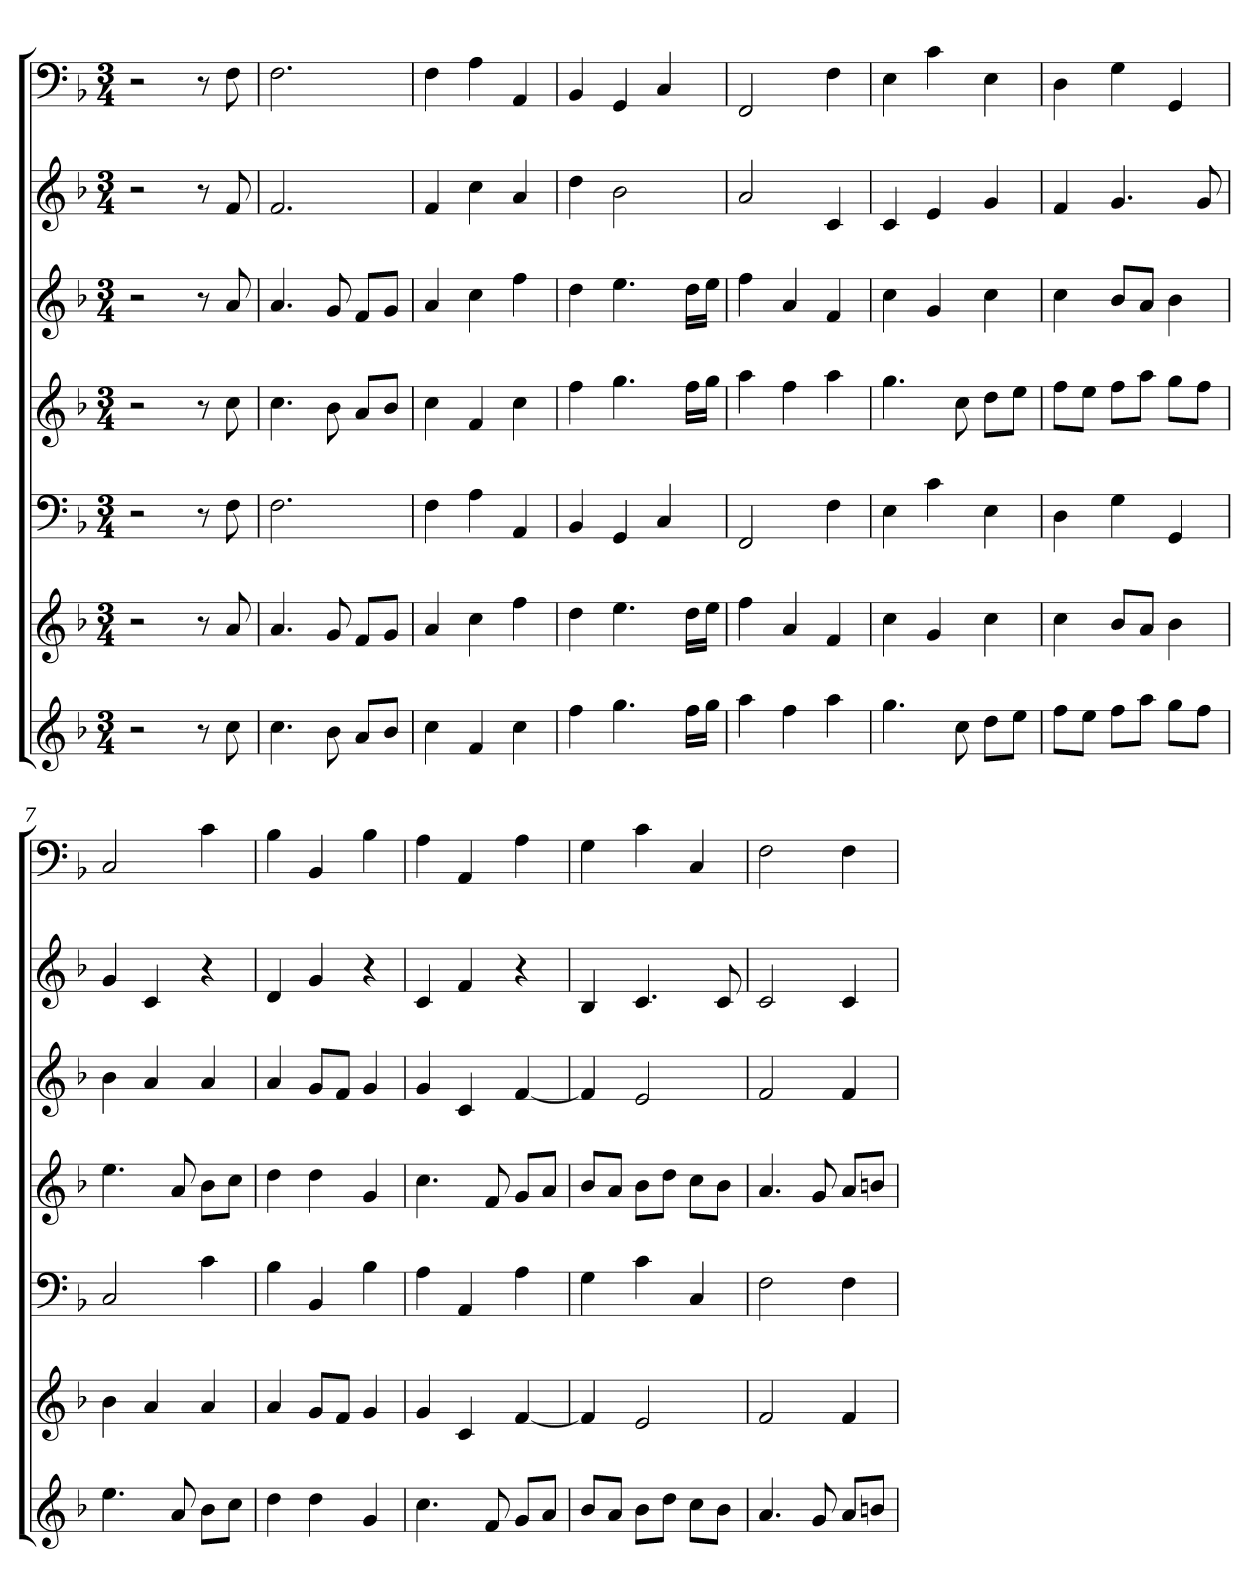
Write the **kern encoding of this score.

**kern	**kern	**kern	**kern	**kern	**kern	**kern
*part7	*part6	*part5	*part4	*part3	*part2	*part1
*staff7	*staff6	*staff5	*staff4	*staff3	*staff2	*staff1
*k[b-]	*k[b-]	*k[b-]	*k[b-]	*k[b-]	*k[b-]	*k[b-]
*F:	*F:	*F:	*F:	*F:	*F:	*F:
*M3/4	*M3/4	*M3/4	*M3/4	*M3/4	*M3/4	*M3/4
=	=	=	=	=	=	=
2r	2r	2r	2r	2r	2r	2r
8r	8r	8r	8r	8r	8r	8r
8cc	8a	8F	8cc	8a	8f	8F
=1	=1	=1	=1	=1	=1	=1
4.cc	4.a	2.F	4.cc	4.a	2.f	2.F
8b-	8g	.	8b-	8g	.	.
8aL	8fL	.	8aL	8fL	.	.
8b-J	8gJ	.	8b-J	8gJ	.	.
=2	=2	=2	=2	=2	=2	=2
4cc	4a	4F	4cc	4a	4f	4F
4f	4cc	4A	4f	4cc	4cc	4A
4cc	4ff	4AA	4cc	4ff	4a	4AA
=3	=3	=3	=3	=3	=3	=3
4ff	4dd	4BB-	4ff	4dd	4dd	4BB-
4.gg	4.ee	4GG	4.gg	4.ee	2b-	4GG
.	.	4C	.	.	.	4C
16ffLL	16ddLL	.	16ffLL	16ddLL	.	.
16ggJJ	16eeJJ	.	16ggJJ	16eeJJ	.	.
=4	=4	=4	=4	=4	=4	=4
4aa	4ff	2FF	4aa	4ff	2a	2FF
4ff	4a	.	4ff	4a	.	.
4aa	4f	4F	4aa	4f	4c	4F
=5	=5	=5	=5	=5	=5	=5
4.gg	4cc	4E	4.gg	4cc	4c	4E
.	4g	4c	.	4g	4e	4c
8cc	.	.	8cc	.	.	.
8ddL	4cc	4E	8ddL	4cc	4g	4E
8eeJ	.	.	8eeJ	.	.	.
=6	=6	=6	=6	=6	=6	=6
8ffL	4cc	4D	8ffL	4cc	4f	4D
8eeJ	.	.	8eeJ	.	.	.
8ffL	8b-L	4G	8ffL	8b-L	4.g	4G
8aaJ	8aJ	.	8aaJ	8aJ	.	.
8ggL	4b-	4GG	8ggL	4b-	.	4GG
8ffJ	.	.	8ffJ	.	8g	.
=7	=7	=7	=7	=7	=7	=7
4.ee	4b-	2C	4.ee	4b-	4g	2C
.	4a	.	.	4a	4c	.
8a	.	.	8a	.	.	.
8b-L	4a	4c	8b-L	4a	4r	4c
8ccJ	.	.	8ccJ	.	.	.
=8	=8	=8	=8	=8	=8	=8
4dd	4a	4B-	4dd	4a	4d	4B-
4dd	8gL	4BB-	4dd	8gL	4g	4BB-
.	8fJ	.	.	8fJ	.	.
4g	4g	4B-	4g	4g	4r	4B-
=9	=9	=9	=9	=9	=9	=9
4.cc	4g	4A	4.cc	4g	4c	4A
.	4c	4AA	.	4c	4f	4AA
8f	.	.	8f	.	.	.
8gL	[4f	4A	8gL	[4f	4r	4A
8aJ	.	.	8aJ	.	.	.
=10	=10	=10	=10	=10	=10	=10
8b-L	4f]	4G	8b-L	4f]	4B-	4G
8aJ	.	.	8aJ	.	.	.
8b-L	2e	4c	8b-L	2e	4.c	4c
8ddJ	.	.	8ddJ	.	.	.
8ccL	.	4C	8ccL	.	.	4C
8b-J	.	.	8b-J	.	8c	.
=11	=11	=11	=11	=11	=11	=11
4.a	2f	2F	4.a	2f	2c	2F
8g	.	.	8g	.	.	.
8aL	4f	4F	8aL	4f	4c	4F
8bnJ	.	.	8bnJ	.	.	.
=	=	=	=	=	=	=
*-	*-	*-	*-	*-	*-	*-
